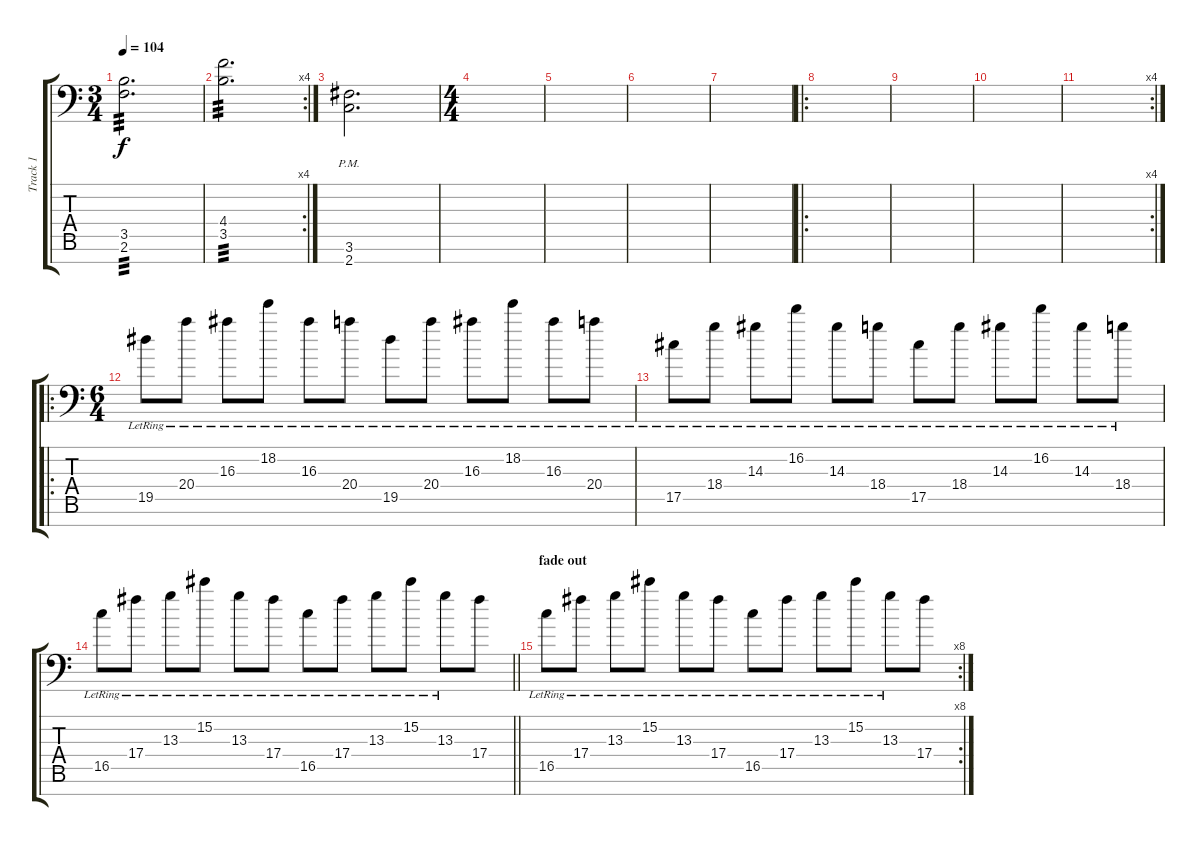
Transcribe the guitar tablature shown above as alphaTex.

\track ("Track 1" "Track 1") {instrument distortionguitar}
\staff {score tabs}
\tuning (Eb4 Bb3 Gb3 Db3 Ab2 Eb2 Bb1) {hide}
\ts (3 4)
\tempo 104
\clef f4
\ks c
(3.5 2.6).2{d tp 3 dy f} |
\rc 4
(4.4 3.5).2{d tp 3} |
(3.6{pm} 2.7{pm}).2{d} |
\ts (4 4)
|
|
|
|
\ro
|
|
|
\rc 4
|
\ro
\ts (6 4)
19.5{lr}.8 20.4{lr}.8 16.3{lr}.8 18.2{lr}.8 16.3{lr}.8 20.4{lr}.8 19.5{lr}.8 20.4{lr}.8 16.3{lr}.8 18.2{lr}.8 16.3{lr}.8 20.4{lr}.8 |
17.5{lr}.8 18.4{lr}.8 14.3{lr}.8 16.2{lr}.8 14.3{lr}.8 18.4{lr}.8 17.5{lr}.8 18.4{lr}.8 14.3{lr}.8 16.2{lr}.8 14.3{lr}.8 18.4{lr}.8 |
\barLineRight lightlight
16.5{lr}.8 17.4{lr}.8 13.3{lr}.8 15.2{lr}.8 13.3{lr}.8 17.4{lr}.8 16.5{lr}.8 17.4{lr}.8 13.3{lr}.8 15.2{lr}.8 13.3{lr}.8 17.4.8 |
\rc 8
\section ("" "fade out")
16.5{lr}.8 17.4{lr}.8 13.3{lr}.8 15.2{lr}.8 13.3{lr}.8 17.4{lr}.8 16.5{lr}.8 17.4{lr}.8 13.3{lr}.8 15.2{lr}.8 13.3{lr}.8 17.4.8
